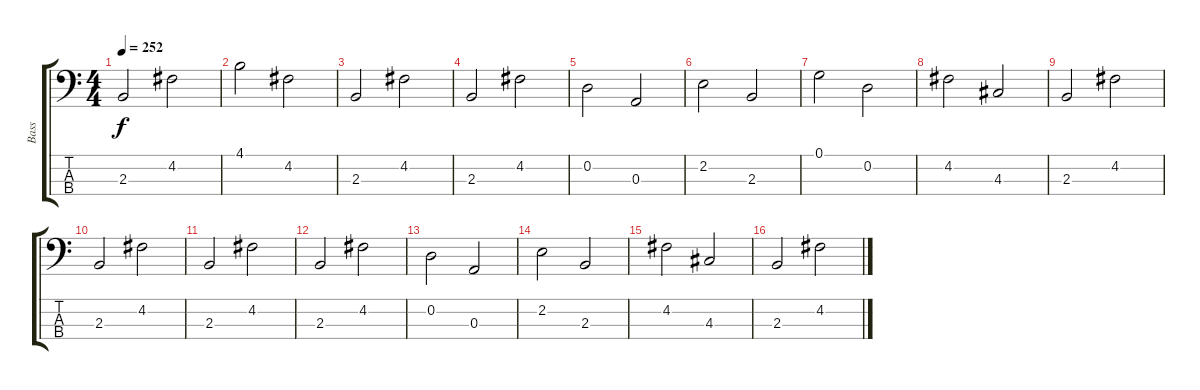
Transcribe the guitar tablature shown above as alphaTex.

\track ("Bass" "Bass") {instrument electricbassfinger}
\staff {score tabs}
\tuning (G2 D2 A1 E1) {hide}
\ts (4 4)
\tempo 252
\clef f4
\ks c
2.3.2{dy f instrument electricbassfinger} 4.2.2 |
4.1.2 4.2.2 |
2.3.2 4.2.2 |
2.3.2 4.2.2 |
0.2.2 0.3.2 |
2.2.2 2.3.2 |
0.1.2 0.2.2 |
4.2.2 4.3.2 |
2.3.2 4.2.2 |
2.3.2 4.2.2 |
2.3.2 4.2.2 |
2.3.2 4.2.2 |
0.2.2 0.3.2 |
2.2.2 2.3.2 |
4.2.2 4.3.2 |
2.3.2 4.2.2
